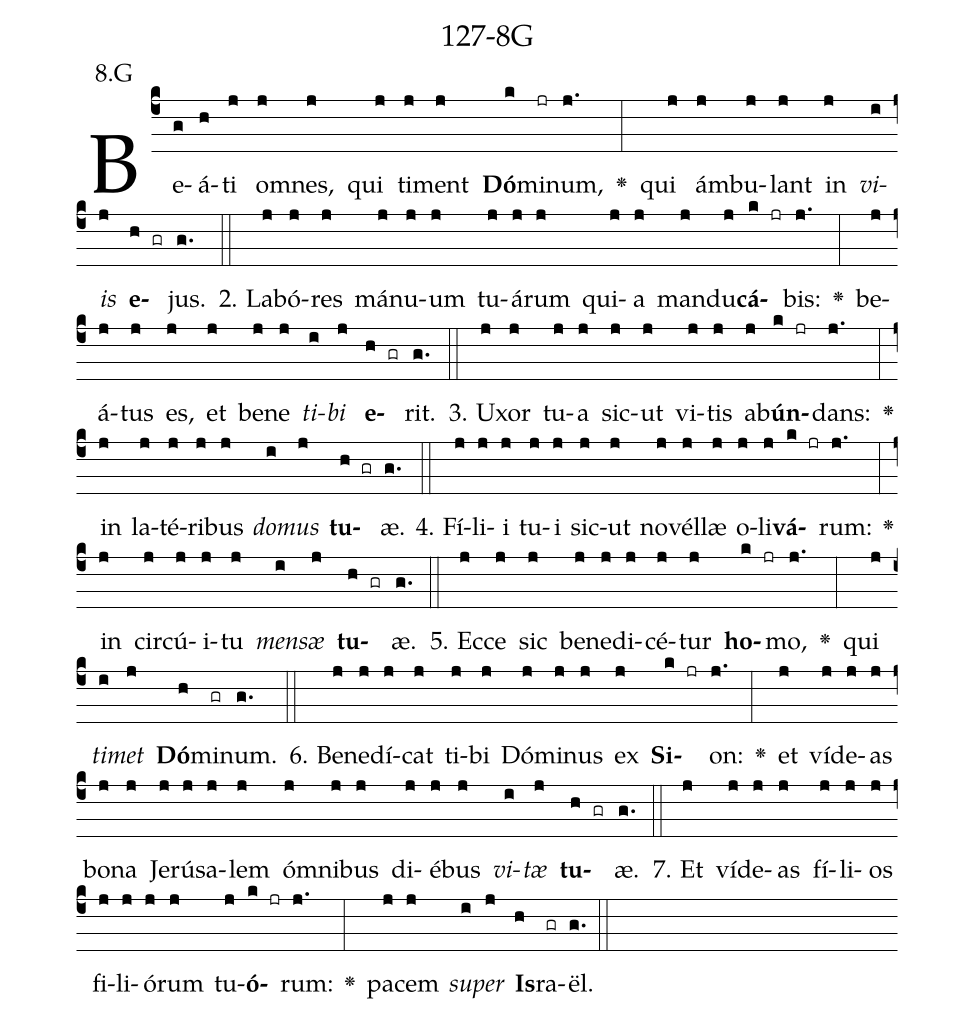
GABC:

name: 127-8G;
annotation: 8.G;
%%
(c4)Be(g)á(h)ti(j) om(j)nes,(j) qui(j) ti(j)ment(j) <b>Dó</b>(k)mi(jr)num,(j.) <v>\greheightstar</v>(:) qui(j) ám(j)bu(j)lant(j) in(j) <i>vi</i>(i)<i>is</i>(j) <b>e</b>(h gr)jus.(g.) (::)
2. La(j)bó(j)res(j) má(j)nu(j)um(j) tu(j)á(j)rum(j) qui(j)a(j) man(j)du(j)<b>cá</b>(k jr)bis:(j.) <v>\greheightstar</v>(:) be(j)á(j)tus(j) es,(j) et(j) be(j)ne(j) <i>ti</i>(i)<i>bi</i>(j) <b>e</b>(h gr)rit.(g.) (::)
3. U(j)xor(j) tu(j)a(j) sic(j)ut(j) vi(j)tis(j) ab(j)<b>ún</b>(k jr)dans:(j.) <v>\greheightstar</v>(:) in(j) la(j)té(j)ri(j)bus(j) <i>do</i>(i)<i>mus</i>(j) <b>tu</b>(h gr)æ.(g.) (::)
4. Fí(j)li(j)i(j) tu(j)i(j) sic(j)ut(j) no(j)vél(j)læ(j) o(j)li(j)<b>vá</b>(k jr)rum:(j.) <v>\greheightstar</v>(:) in(j) cir(j)cú(j)i(j)tu(j) <i>men</i>(i)<i>sæ</i>(j) <b>tu</b>(h gr)æ.(g.) (::)
5. Ec(j)ce(j) sic(j) be(j)ne(j)di(j)cé(j)tur(j) <b>ho</b>(k jr)mo,(j.) <v>\greheightstar</v>(:) qui(j) <i>ti</i>(i)<i>met</i>(j) <b>Dó</b>(h)mi(gr)num.(g.) (::)
6. Be(j)ne(j)dí(j)cat(j) ti(j)bi(j) Dó(j)mi(j)nus(j) ex(j) <b>Si</b>(k jr)on:(j.) <v>\greheightstar</v>(:) et(j) ví(j)de(j)as(j) bo(j)na(j) Je(j)rú(j)sa(j)lem(j) óm(j)ni(j)bus(j) di(j)é(j)bus(j) <i>vi</i>(i)<i>tæ</i>(j) <b>tu</b>(h gr)æ.(g.) (::)
7. Et(j) ví(j)de(j)as(j) fí(j)li(j)os(j) fi(j)li(j)ó(j)rum(j) tu(j)<b>ó</b>(k jr)rum:(j.) <v>\greheightstar</v>(:) pa(j)cem(j) <i>su</i>(i)<i>per</i>(j) <b>Is</b>(h)ra(gr)ël.(g.) (::)
